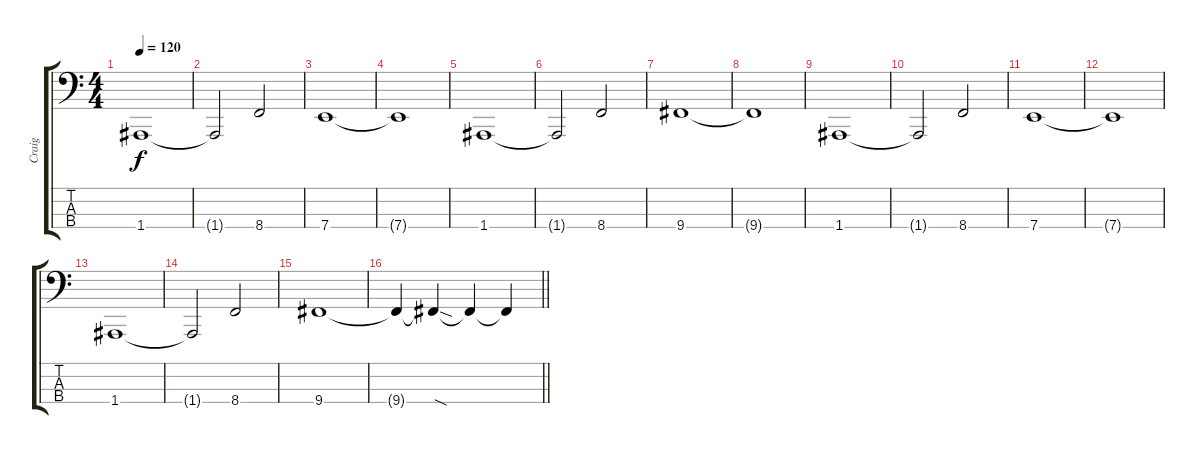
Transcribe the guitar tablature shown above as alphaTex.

\track ("Craig" "Craig") {instrument electricbassfinger}
\staff {score tabs}
\tuning (D2 A1 E1 A0) {hide}
\ts (4 4)
\section ("" "")
\tempo 120
\clef f4
\ks c
1.4.1{dy f} |
1.4{t}.2 8.4.2 |
7.4.1 |
7.4{t}.1 |
1.4.1 |
1.4{t}.2 8.4.2 |
9.4.1 |
9.4{t}.1 |
1.4.1 |
1.4{t}.2 8.4.2 |
7.4.1 |
7.4{t}.1 |
1.4.1 |
1.4{t}.2 8.4.2 |
9.4.1 |
\barLineRight lightlight
9.4{t}.4 9.4{sod t}.4 9.4{t}.4 9.4{t}.4
